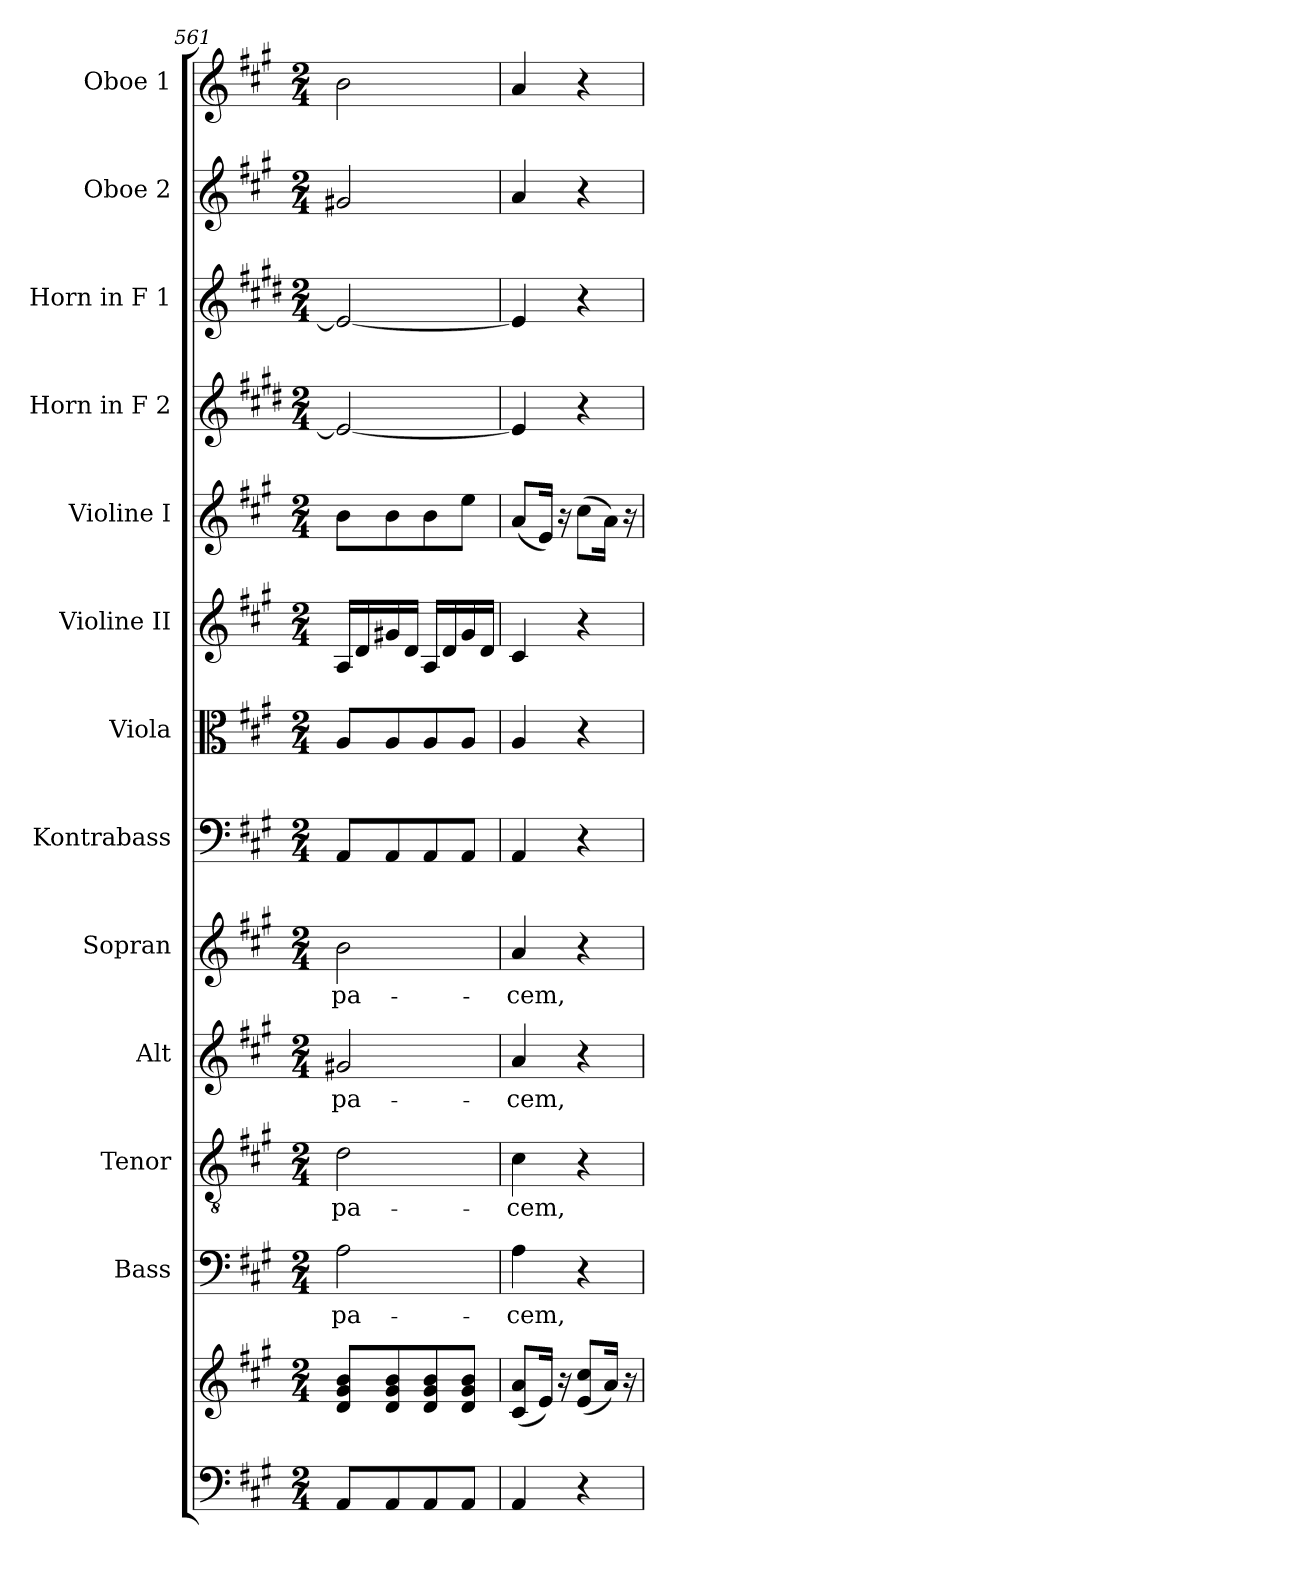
**kern	**kern	**kern	**text	**kern	**text	**kern	**text	**kern	**text	**kern	**kern	**kern	**kern	**kern	**kern	**kern	**kern
*part13	*part13	*part12	*part12	*part11	*part11	*part10	*part10	*part9	*part9	*part8	*part7	*part6	*part5	*part4	*part3	*part2	*part1
*staff14	*staff13	*staff12	*staff12	*staff11	*staff11	*staff10	*staff10	*staff9	*staff9	*staff8	*staff7	*staff6	*staff5	*staff4	*staff3	*staff2	*staff1
*	*	*I"Bass	*	*I"Tenor	*	*I"Alt	*	*I"Sopran	*	*I"Kontrabass	*I"Viola	*I"Violine II	*I"Violine I	*I"Horn in F 2	*I"Horn in F 1	*I"Oboe 2	*I"Oboe 1
*	*	*I'B.	*	*I'T.	*	*I'A.	*	*I'S.	*	*I'Kb.	*I'Vla.	*I'Vl. II	*I'Vl. I	*	*	*I'Ob.. 2	*I'Ob. 1
*clefF4	*clefG2	*clefF4	*	*clefGv2	*	*clefG2	*	*clefG2	*	*clefF4	*clefC3	*clefG2	*clefG2	*clefG2	*clefG2	*clefG2	*clefG2
*	*	*	*	*	*	*	*	*	*	*ITrd7c12	*	*	*	*ITrd4c7	*ITrd4c7	*	*
*k[f#c#g#]	*k[f#c#g#]	*k[f#c#g#]	*	*k[f#c#g#]	*	*k[f#c#g#]	*	*k[f#c#g#]	*	*k[f#c#g#]	*k[f#c#g#]	*k[f#c#g#]	*k[f#c#g#]	*k[f#c#g#]	*k[f#c#g#]	*k[f#c#g#]	*k[f#c#g#]
*A:	*A:	*A:	*	*A:	*	*A:	*	*A:	*	*A:	*A:	*A:	*A:	*A:	*A:	*A:	*A:
*M2/4	*M2/4	*M2/4	*	*M2/4	*	*M2/4	*	*M2/4	*	*M2/4	*M2/4	*M2/4	*M2/4	*M2/4	*M2/4	*M2/4	*M2/4
=561	=561	=561	=561	=561	=561	=561	=561	=561	=561	=561	=561	=561	=561	=561	=561	=561	=561
!	!	!	!LO:LY:b	!	!LO:LY:b	!	!LO:LY:b	!	!LO:LY:b	!	!	!	!	!	!	!	!
8AA/L	8d/ 8g#/ 8b/L	2A\	pa-	2d\	pa-	2g#X/	pa-	2b\	pa-	8AAA/L	8A/L	16A/LL	8b\L	2A/_	2A/_	2g#X/	2b\
.	.	.	.	.	.	.	.	.	.	.	.	16d/	.	.	.	.	.
8AA/	8d/ 8g#/ 8b/	.	.	.	.	.	.	.	.	8AAA/	8A/	16g#X/	8b\	.	.	.	.
.	.	.	.	.	.	.	.	.	.	.	.	16d/JJ	.	.	.	.	.
8AA/	8d/ 8g#/ 8b/	.	.	.	.	.	.	.	.	8AAA/	8A/	16A/LL	8b\	.	.	.	.
.	.	.	.	.	.	.	.	.	.	.	.	16d/	.	.	.	.	.
8AA/J	8d/ 8g#/ 8b/J	.	.	.	.	.	.	.	.	8AAA/J	8A/J	16g#/	8ee\J	.	.	.	.
.	.	.	.	.	.	.	.	.	.	.	.	16d/JJ	.	.	.	.	.
=562	=562	=562	=562	=562	=562	=562	=562	=562	=562	=562	=562	=562	=562	=562	=562	=562	=562
!	!	!	!LO:LY:b	!	!LO:LY:b	!	!LO:LY:b	!	!LO:LY:b	!	!	!	!	!	!	!	!
4AA/	(<8c#/ 8a/L	4A\	-cem,	4c#\	-cem,	4a/	-cem,	4a/	-cem,	4AAA/	4A/	4c#/	(<8a/L	4A/]	4A/]	4a/	4a/
.	16e/Jk)	.	.	.	.	.	.	.	.	.	.	.	16e/Jk)	.	.	.	.
.	16r	.	.	.	.	.	.	.	.	.	.	.	16r	.	.	.	.
4r	(<8e/ 8cc#/L	4r	.	4r	.	4r	.	4r	.	4r	4r	4r	(>8cc#\L	4r	4r	4r	4r
.	16a/Jk)	.	.	.	.	.	.	.	.	.	.	.	16a\Jk)	.	.	.	.
.	16r	.	.	.	.	.	.	.	.	.	.	.	16r	.	.	.	.
=	=	=	=	=	=	=	=	=	=	=	=	=	=	=	=	=	=
*-	*-	*-	*-	*-	*-	*-	*-	*-	*-	*-	*-	*-	*-	*-	*-	*-	*-
